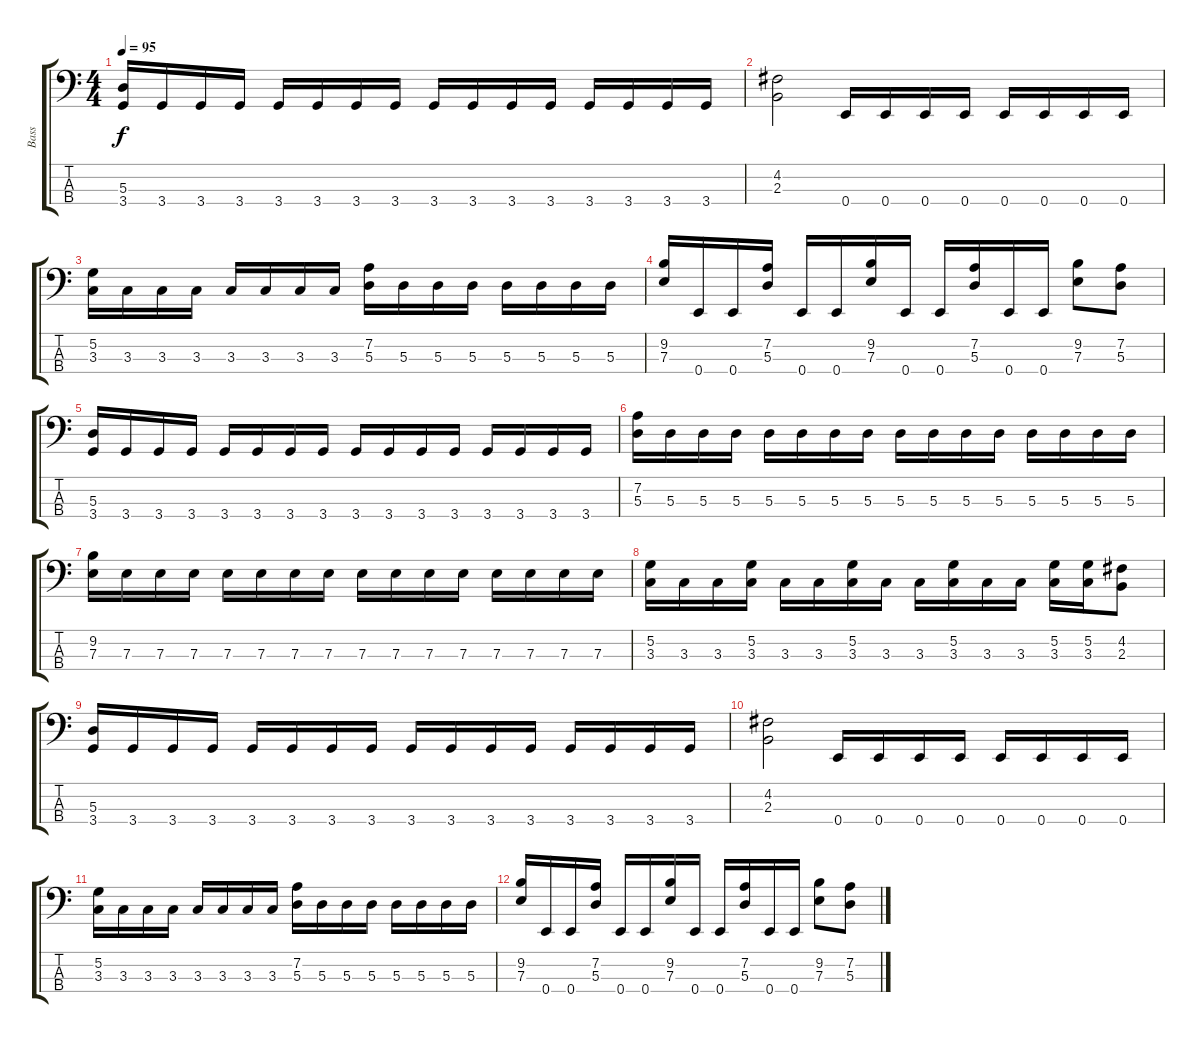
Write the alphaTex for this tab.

\track ("Bass" "Bass") {instrument slapbass2}
\staff {score tabs}
\tuning (G2 D2 A1 E1) {hide}
\ts (4 4)
\tempo 95
\clef f4
\ks c
(5.3 3.4).16{dy f} 3.4.16 3.4.16 3.4.16 3.4.16 3.4.16 3.4.16 3.4.16 3.4.16 3.4.16 3.4.16 3.4.16 3.4.16 3.4.16 3.4.16 3.4.16 |
(4.2 2.3).2 0.4.16 0.4.16 0.4.16 0.4.16 0.4.16 0.4.16 0.4.16 0.4.16 |
(5.2 3.3).16 3.3.16 3.3.16 3.3.16 3.3.16 3.3.16 3.3.16 3.3.16 (7.2 5.3).16 5.3.16 5.3.16 5.3.16 5.3.16 5.3.16 5.3.16 5.3.16 |
(9.2 7.3).16 0.4.16 0.4.16 (7.2 5.3).16 0.4.16 0.4.16 (9.2 7.3).16 0.4.16 0.4.16 (7.2 5.3).16 0.4.16 0.4.16 (9.2 7.3).8 (7.2 5.3).8 |
(5.3 3.4).16 3.4.16 3.4.16 3.4.16 3.4.16 3.4.16 3.4.16 3.4.16 3.4.16 3.4.16 3.4.16 3.4.16 3.4.16 3.4.16 3.4.16 3.4.16 |
(7.2 5.3).16 5.3.16 5.3.16 5.3.16 5.3.16 5.3.16 5.3.16 5.3.16 5.3.16 5.3.16 5.3.16 5.3.16 5.3.16 5.3.16 5.3.16 5.3.16 |
(9.2 7.3).16 7.3.16 7.3.16 7.3.16 7.3.16 7.3.16 7.3.16 7.3.16 7.3.16 7.3.16 7.3.16 7.3.16 7.3.16 7.3.16 7.3.16 7.3.16 |
(5.2 3.3).16 3.3.16 3.3.16 (5.2 3.3).16 3.3.16 3.3.16 (5.2 3.3).16 3.3.16 3.3.16 (5.2 3.3).16 3.3.16 3.3.16 (5.2 3.3).16 (5.2 3.3).16 (4.2 2.3).8 |
(5.3 3.4).16 3.4.16 3.4.16 3.4.16 3.4.16 3.4.16 3.4.16 3.4.16 3.4.16 3.4.16 3.4.16 3.4.16 3.4.16 3.4.16 3.4.16 3.4.16 |
(4.2 2.3).2 0.4.16 0.4.16 0.4.16 0.4.16 0.4.16 0.4.16 0.4.16 0.4.16 |
(5.2 3.3).16 3.3.16 3.3.16 3.3.16 3.3.16 3.3.16 3.3.16 3.3.16 (7.2 5.3).16 5.3.16 5.3.16 5.3.16 5.3.16 5.3.16 5.3.16 5.3.16 |
(9.2 7.3).16 0.4.16 0.4.16 (7.2 5.3).16 0.4.16 0.4.16 (9.2 7.3).16 0.4.16 0.4.16 (7.2 5.3).16 0.4.16 0.4.16 (9.2 7.3).8 (7.2 5.3).8
